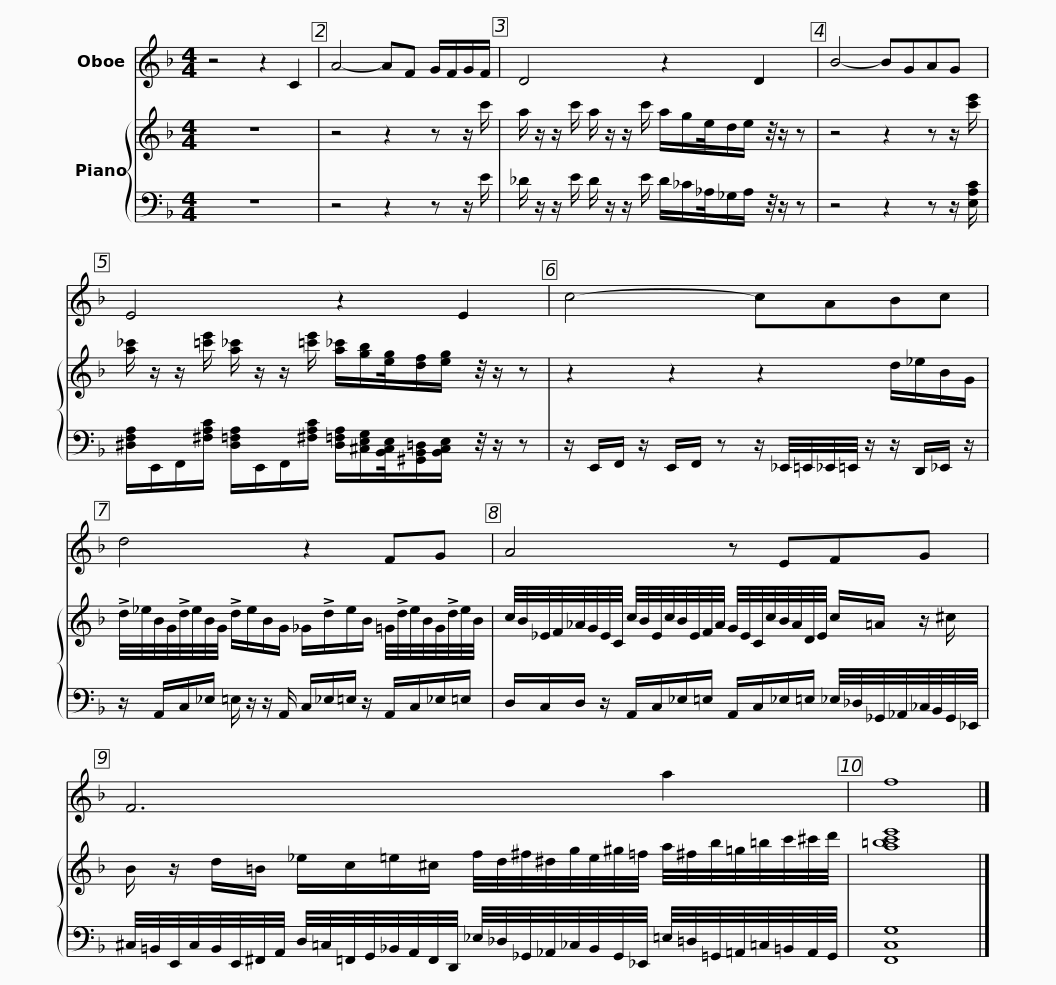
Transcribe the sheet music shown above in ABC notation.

X:1
%%score 1 { 2 | 3 }
L:1/8
M:4/4
I:linebreak $
K:F
V:1 treble
V:2 treble
V:3 bass
V:1
 z4 z2 C2 | A4- AF G/F/G/F/ | D4 z2 D2 | B4- BGAG |$[K:F] E4 z2 E2 |$ %5
 c4- cABc |$ d4 z2 FG |$ A4 z EFG |$ F6 a2 |$ f8 |] %10
V:2
 z8 | z4 z2 z z/ c'/ | a/ z/ z/ c'/ a/ z/ z/ c'/ a/g/e/4d/e/ z/4 z/ z | z4 z2 z z/ [c'e']/ |$[K:F] [a_c']/ z/ z/ [=c'e']/ [a_c']/ z/ z/ [=c'e']/ [a_c']/[gb]/[eg]/4[df]/[eg]/ z/4 z/ z |$ %5
 z2 z2 z2 d/_e/B/G/ |$ !>!d/4_e/4B/4G/4!>!d/4e/4B/4G/4 !>!d/e/B/G/ _G/!>!d/e/B/ =G/4!>!d/4e/4B/4G/4!>!d/4e/4B/4 |$ c/4B/4_E/4F/4_A/4G/4E/4C/4 c/4B/4E/4c/4B/4E/4F/4A/4 G/4E/4C/4c/4B/4A/4D/4E/4 c/=A/ z/ ^c/ |$ B/ z/ d/=B/ _e/c/=e/^c/ f/4d/4^f/4^d/4g/4e/4^g/4=f/4 a/4^f/4b/4=g/4=b/4c'/4^c'/4d'/4 |$ [a=bc'e']8 |] %10
V:3
 z8 | z4 z2 z z/ E/ | _D/ z/ z/ E/ D/ z/ z/ E/ D/_C/_A,/4_G,/A,/ z/4 z/ z | z4 z2 z z/ [E,A,C]/ |$[K:F] [^D,F,A,]/E,,/F,,/[^F,A,C]/ [D,=F,A,]/E,,/F,,/[^F,A,C]/ [D,=F,A,]/[^C,E,G,]/[B,,C,E,]/4[^G,,B,,=D,]/[B,,C,E,]/ z/4 z/ z |$ %5
 z/ E,,/F,,/ z/ E,,/F,,/ z z/ _E,,/4=E,,/4_E,,/4=E,,/4 z/ z/ D,,/_E,,/ z/ |$ z/ A,,/C,/_E,/ =E,/ z/ z/ A,,/ C,/_E,/=E,/ z/ A,,/C,/_E,/=E,/ |$ D,/C,/D,/ z/ A,,/C,/_E,/=E,/ A,,/C,/_E,/=E,/ _E,/4_D,/4_G,,/4_A,,/4_C,/4B,,/4G,,/4_E,,/4 |$ ^C,/4=B,,/4E,,/4C,/4B,,/4E,,/4^F,,/4A,,/4 D,/4=C,/4=F,,/4G,,/4_B,,/4A,,/4F,,/4D,,/4 _E,/4_D,/4_G,,/4_A,,/4_C,/4B,,/4G,,/4_E,,/4 =E,/4=D,/4=G,,/4=A,,/4=C,/4=B,,/4A,,/4G,,/4 |$ [F,,C,G,]8 |] %10
